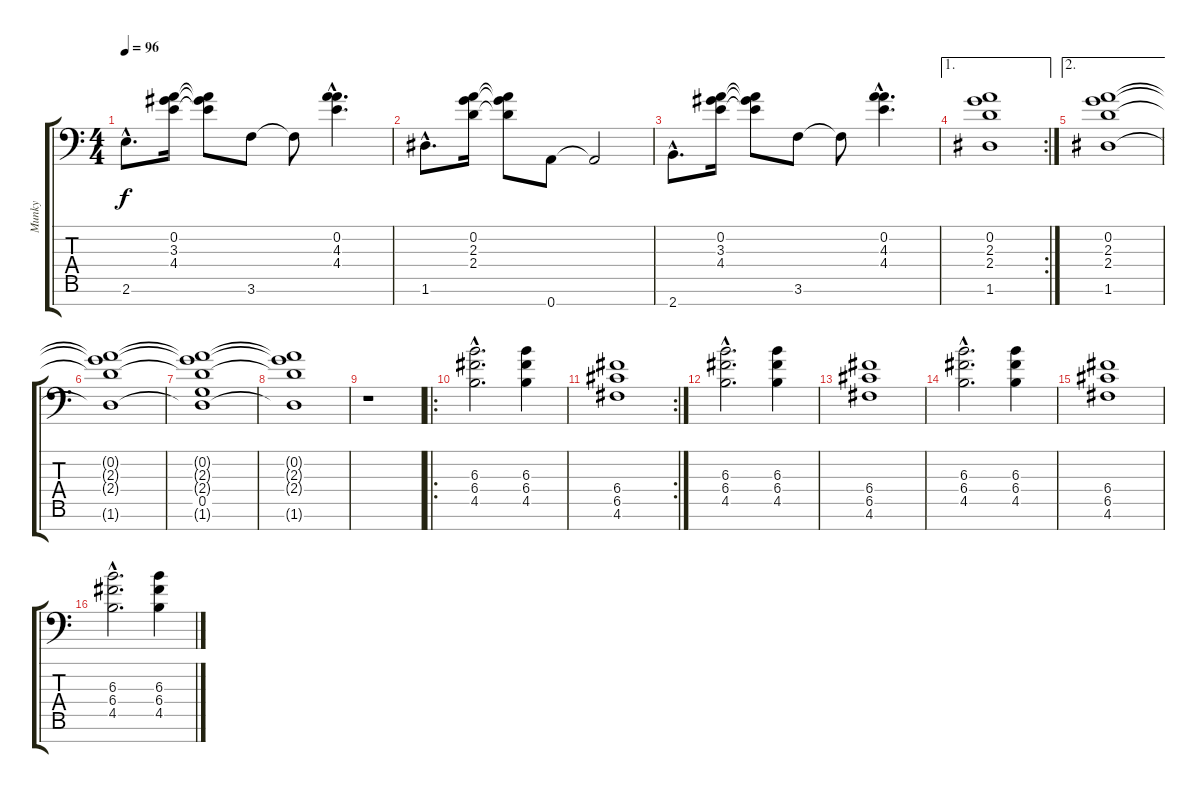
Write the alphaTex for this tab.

\track ("Munky" "Munky") {instrument distortionguitar}
\staff {score tabs}
\tuning (D4 A3 F3 C3 G2 D2 A1) {hide}
\ts (4 4)
\tempo 96
\clef f4
\ks c
2.6{hac}.8{d dy f} (0.2 3.3 4.4).16 (0.2{t} 3.3{t} 4.4{t}).8 3.6.8 3.6{t}.8 (0.2{hac} 4.3{hac} 4.4{hac}).4{d} |
1.6{hac}.8{d} (0.2 2.3 2.4).16 (0.2{t} 2.3{t} 2.4{t}).8 0.7.8 0.7{t}.2 |
2.7{hac}.8{d} (0.2 3.3 4.4).16 (0.2{t} 3.3{t} 4.4{t}).8 3.6.8 3.6{t}.8 (0.2{hac} 4.3{hac} 4.4{hac}).4{d} |
\ae 1
\rc 2
(0.2 2.3 2.4 1.6).1 |
\ae 2
(0.2 2.3 2.4 1.6).1 |
(0.2{t} 2.3{t} 2.4{t} 1.6{t}).1 |
(0.2{t} 2.3{t} 2.4{t} 0.5 1.6{t}).1 |
(0.2{t} 2.3{t} 2.4{t} 1.6{t}).1 |
r.1 |
\ro
(6.3{hac} 6.4{hac} 4.5{hac}).2{d volume 10} (6.3 6.4 4.5).4 |
\rc 2
(6.4 6.5 4.6).1 |
(6.3{hac} 6.4{hac} 4.5{hac}).2{d volume 10} (6.3 6.4 4.5).4 |
(6.4 6.5 4.6).1 |
(6.3{hac} 6.4{hac} 4.5{hac}).2{d volume 10} (6.3 6.4 4.5).4 |
(6.4 6.5 4.6).1 |
(6.3{hac} 6.4{hac} 4.5{hac}).2{d volume 10} (6.3 6.4 4.5).4
